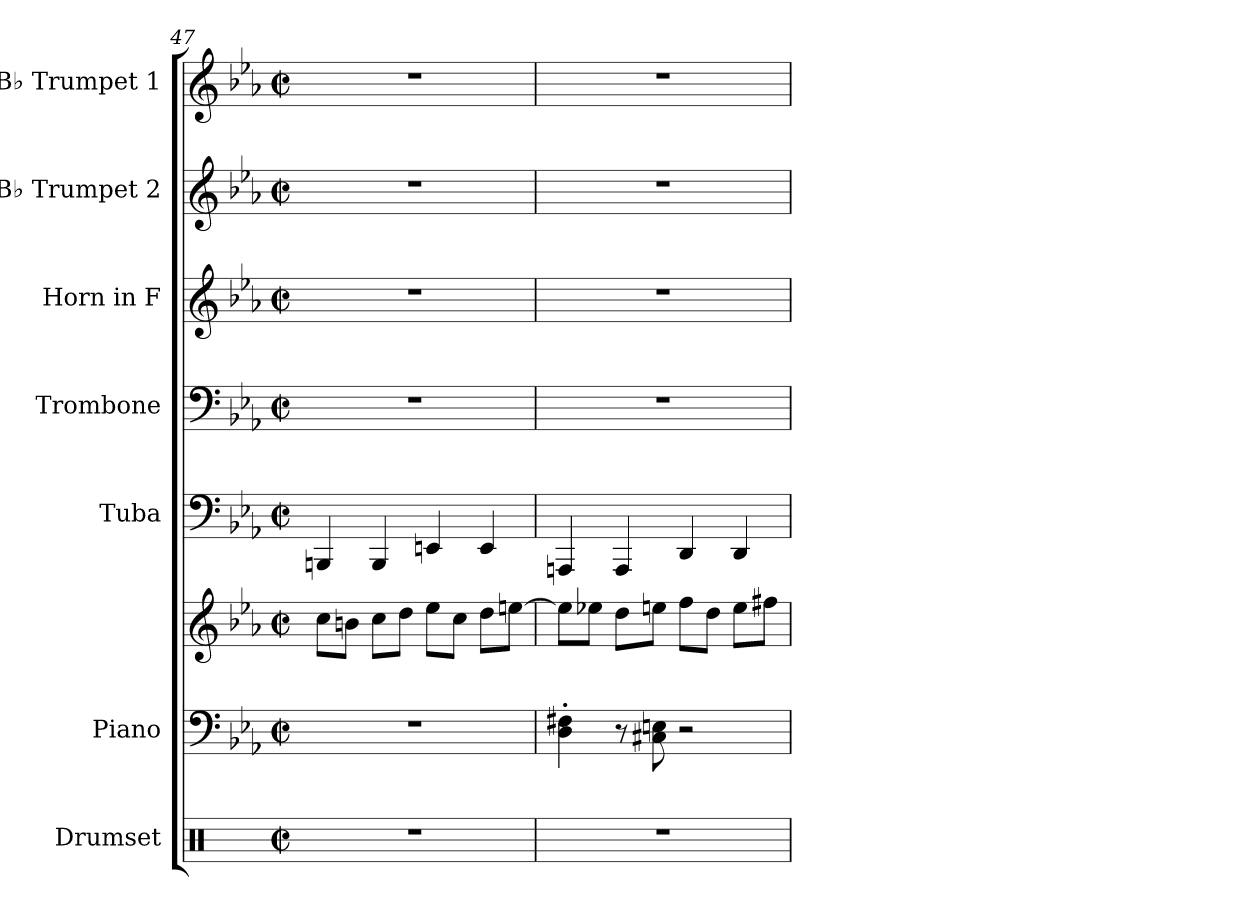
**kern	**kern	**kern	**kern	**kern	**kern	**kern	**kern
*part7	*part6	*part6	*part5	*part4	*part3	*part2	*part1
*staff8	*staff7	*staff6	*staff5	*staff4	*staff3	*staff2	*staff1
*I"Drumset	*I"Piano	*	*I"Tuba	*I"Trombone	*I"Horn in F	*I"B♭ Trumpet 2	*I"B♭ Trumpet 1
*I'Drs.	*I'Pno.	*	*I'Tba.	*I'Tbn.	*	*I'B♭ Tpt. 2	*I'B♭ Tpt. 1
!!LO:PB:g=z
*clefX	*clefF4	*clefG2	*clefF4	*clefF4	*clefG2	*clefG2	*clefG2
*	*	*	*	*	*ITrd4c7	*ITrd1c2	*ITrd1c2
*k[]	*k[b-e-a-]	*k[b-e-a-]	*k[b-e-a-]	*k[b-e-a-]	*k[b-e-a-d-]	*k[b-e-a-d-g-]	*k[b-e-a-d-g-]
*M2/2	*M2/2	*M2/2	*M2/2	*M2/2	*M2/2	*M2/2	*M2/2
*met(c|)	*met(c|)	*met(c|)	*met(c|)	*met(c|)	*met(c|)	*met(c|)	*met(c|)
=47	=47	=47	=47	=47	=47	=47	=47
1r	1r	8cc\L	4BBBn/	1r	1r	1r	1r
.	.	8bn\J	.	.	.	.	.
.	.	8cc\L	4BBB/	.	.	.	.
.	.	8dd\J	.	.	.	.	.
.	.	8ee-\L	4EEn/	.	.	.	.
.	.	8cc\J	.	.	.	.	.
.	.	8dd\L	4EE/	.	.	.	.
.	.	[8een\J	.	.	.	.	.
=48	=48	=48	=48	=48	=48	=48	=48
1r	4D\' 4F#X\'	8ee\L]	4AAAn/	1r	1r	1r	1r
.	.	8ee-X\J	.	.	.	.	.
.	8r	8dd\L	4AAA/	.	.	.	.
.	8C#X\ 8En\	8een\J	.	.	.	.	.
.	2r	8ff\L	4DD/	.	.	.	.
.	.	8dd\J	.	.	.	.	.
.	.	8ee\L	4DD/	.	.	.	.
.	.	8ff#X\J	.	.	.	.	.
=	=	=	=	=	=	=	=
*-	*-	*-	*-	*-	*-	*-	*-
